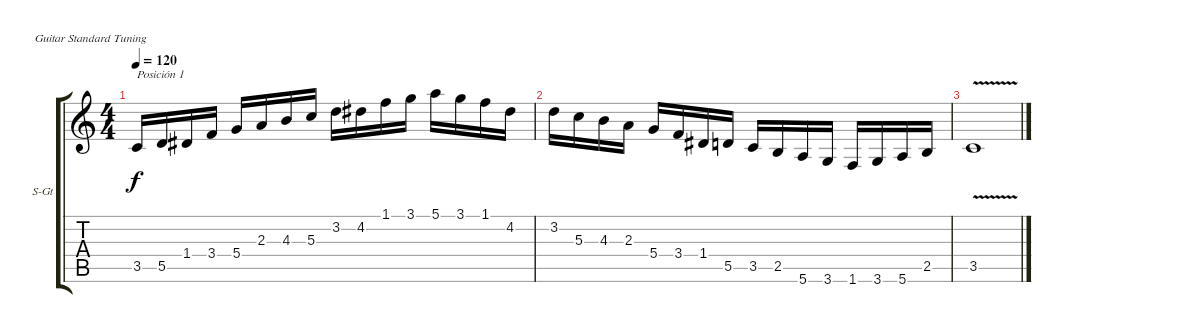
\defaultSystemsLayout 4
\bracketExtendMode groupsimilarinstruments
\firstSystemTrackNameOrientation horizontal
\otherSystemsTrackNameOrientation horizontal
\track ("Steel Guitar" "S-Gt") {instrument acousticguitarsteel}
\staff {score tabs}
\tuning (E4 B3 G3 D3 A2 E2)
\ts (4 4)
\tempo 120
\clef g2
\ks c
3.5.16{txt "Posición 1" dy f instrument acousticguitarsteel} 5.5.16 1.4.16 3.4.16 5.4.16 2.3.16 4.3.16 5.3.16 3.2.16 4.2.16 1.1.16 3.1.16 5.1.16 3.1.16 1.1.16 4.2.16 |
3.2.16 5.3.16 4.3.16 2.3.16 5.4.16 3.4.16 1.4.16 5.5.16 3.5.16 2.5.16 5.6.16 3.6.16 1.6.16 3.6.16 5.6.16 2.5.16 |
3.5{v}.1
